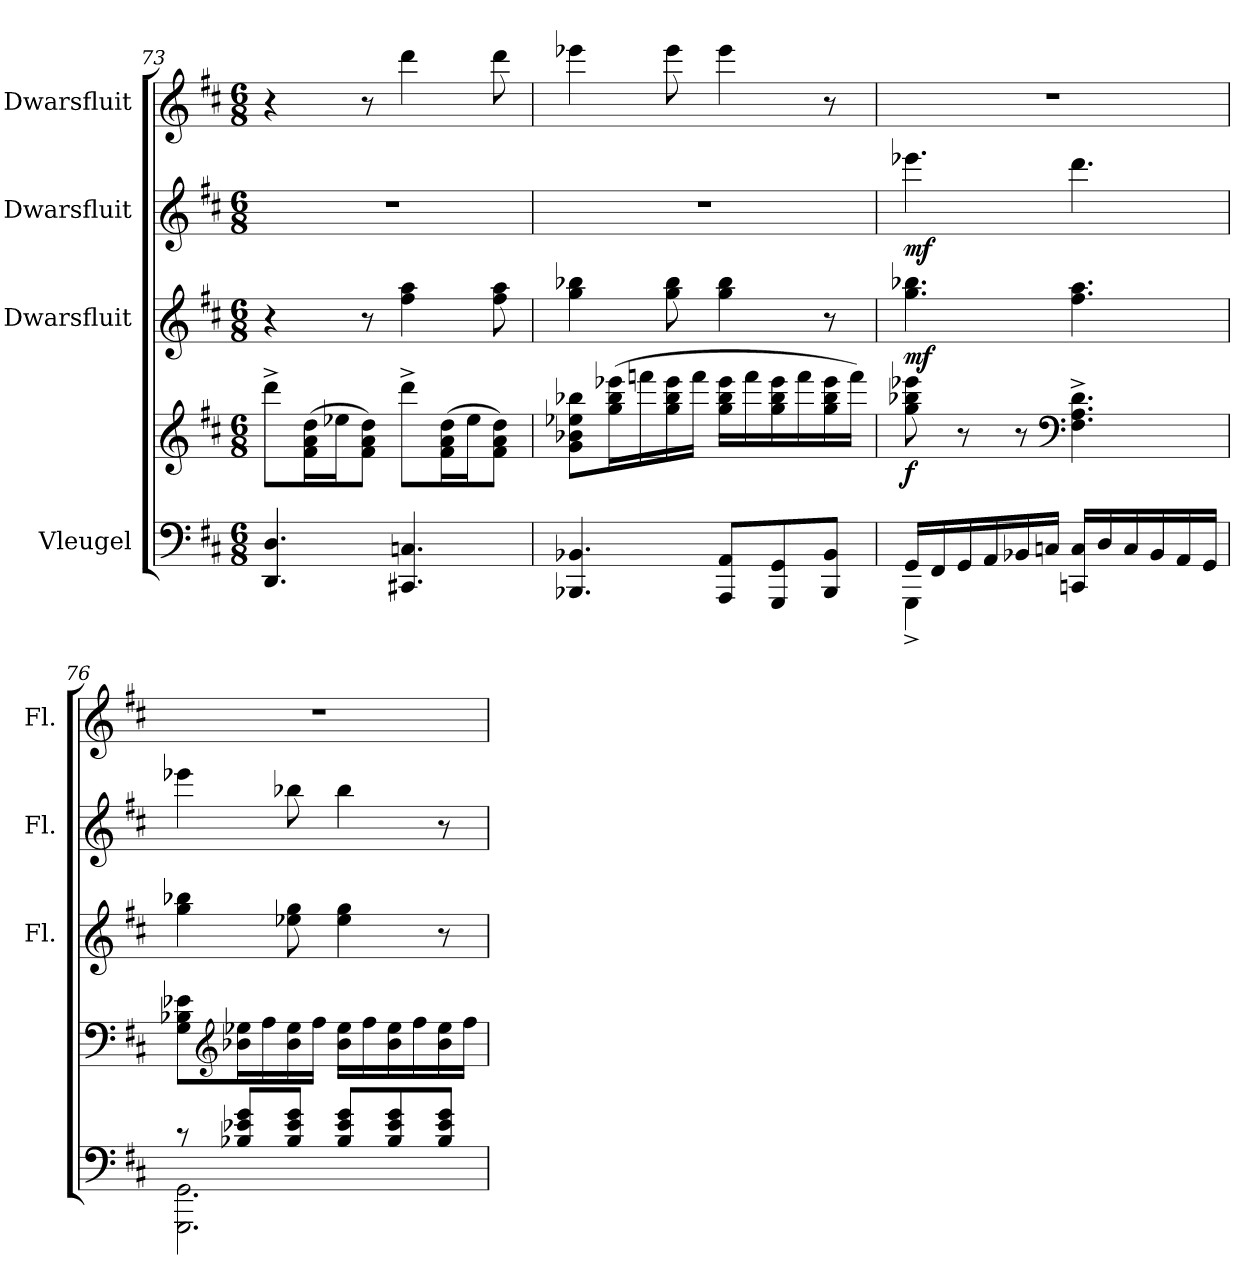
**kern	**kern	**dynam	**kern	**dynam	**kern	**dynam	**kern
*part4	*part4	*part4	*part3	*part3	*part2	*part2	*part1
*staff5	*staff4	*staff4/5	*staff3	*staff3	*staff2	*staff2	*staff1
*I"Vleugel	*	*	*I"Dwarsfluit	*	*I"Dwarsfluit	*	*I"Dwarsfluit
*	*	*	*I'Fl.	*	*I'Fl.	*	*I'Fl.
!!LO:LB:g=z
*clefF4	*clefG2	*	*clefG2	*	*clefG2	*	*clefG2
*k[f#c#]	*k[f#c#]	*	*k[f#c#]	*	*k[f#c#]	*	*k[f#c#]
*M6/8	*M6/8	*	*M6/8	*	*M6/8	*	*M6/8
=73	=73	=73	=73	=73	=73	=73	=73
4.DD/ 4.D/	8ddd^\L	.	4r	.	2.r	.	4r
.	(16f#\ 16a\ 16dd\L	.	.	.	.	.	.
.	16ee-X\J	.	.	.	.	.	.
.	8f#\ 8a\ 8dd\J)	.	8r	.	.	.	8r
4.CC#X/ 4.Cn/	8ddd^\L	.	4ff#\ 4aa\	.	.	.	4ddd\
.	(16f#\ 16a\ 16dd\L	.	.	.	.	.	.
.	16ee-\J	.	.	.	.	.	.
.	8f#\ 8a\ 8dd\J)	.	8ff#\ 8aa\	.	.	.	8ddd\
=74	=74	=74	=74	=74	=74	=74	=74
4.BBB-X/ 4.BB-X/	8g\ 8b-X\ 8ee-X\ 8bb-X\L	.	4gg\ 4bb-X\	.	2.r	.	4eee-X\
.	(16gg\ 16bb-\ 16eee-X\L	.	.	.	.	.	.
.	16fffn\	.	.	.	.	.	.
.	16gg\ 16bb-\ 16eee-\	.	8gg\ 8bb-\	.	.	.	8eee-\
.	16fff\JJ	.	.	.	.	.	.
8AAA/ 8AA/L	16gg\ 16bb-\ 16eee-\LL	.	4gg\ 4bb-\	.	.	.	4eee-\
.	16fff\	.	.	.	.	.	.
8GGG/ 8GG/	16gg\ 16bb-\ 16eee-\	.	.	.	.	.	.
.	16fff\	.	.	.	.	.	.
8BBB-/ 8BB-/J	16gg\ 16bb-\ 16eee-\	.	8r	.	.	.	8r
.	16fff\JJ)	.	.	.	.	.	.
=75	=75	=75	=75	=75	=75	=75	=75
*^	*	*	*	*	*	*	*
!	!	!	!LO:DY:b	!	!LO:DY:b	!	!LO:DY:b	!
16GG/LL	4GGG^\	8gg\ 8bb-X\ 8eee-X\	f	4.gg\ 4.bb-X\	mf	4.eee-X\	mf	2.r
16FF#/	.	.	.	.	.	.	.	.
16GG/	.	8r	.	.	.	.	.	.
16AA/	.	.	.	.	.	.	.	.
16BB-X/	2ryy	8r	.	.	.	.	.	.
16Cn/JJ	.	.	.	.	.	.	.	.
*	*	*clefF4	*	*	*	*	*	*
16CCn/ 16C/LL	.	4.F#\^ 4.A\^ 4.d\^	.	4.ff#\ 4.aa\	.	4.ddd\	.	.
16D/	.	.	.	.	.	.	.	.
16C/	.	.	.	.	.	.	.	.
16BB-/	.	.	.	.	.	.	.	.
16AA/	.	.	.	.	.	.	.	.
16GG/JJ	.	.	.	.	.	.	.	.
!!LO:PB:g=z
=76	=76	=76	=76	=76	=76	=76	=76	=76
8r	2.GGG\ 2.GG\	8G\ 8B-X\ 8e-X\L	.	4gg\ 4bb-X\	.	4eee-X\	.	2.r
*	*	*clefG2	*	*	*	*	*	*
8B-X/ 8e-X/ 8g/L	.	16b-X\ 16ee-X\L	.	.	.	.	.	.
.	.	16ff#\	.	.	.	.	.	.
8B-/ 8e-/ 8g/J	.	16b-\ 16ee-\	.	8ee-X\ 8gg\	.	8bb-X\	.	.
.	.	16ff#\JJ	.	.	.	.	.	.
8B-/ 8e-/ 8g/L	.	16b-\ 16ee-\LL	.	4ee-\ 4gg\	.	4bb-\	.	.
.	.	16ff#\	.	.	.	.	.	.
8B-/ 8e-/ 8g/	.	16b-\ 16ee-\	.	.	.	.	.	.
.	.	16ff#\	.	.	.	.	.	.
8B-/ 8e-/ 8g/J	.	16b-\ 16ee-\	.	8r	.	8r	.	.
.	.	16ff#\JJ	.	.	.	.	.	.
*v	*v	*	*	*	*	*	*	*
=	=	=	=	=	=	=	=
*-	*-	*-	*-	*-	*-	*-	*-
